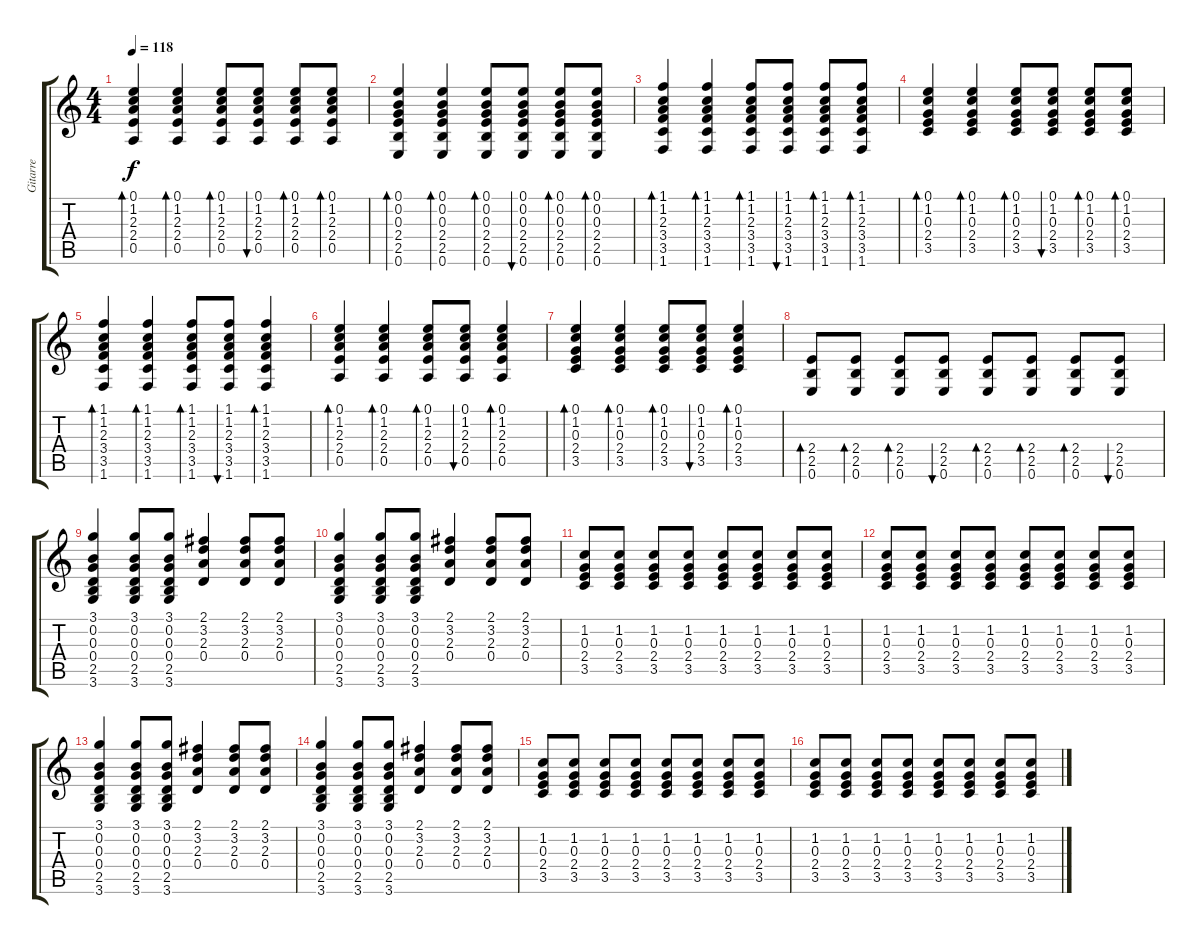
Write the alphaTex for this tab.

\track ("Gitarre" "Gitarre") {instrument electricguitarjazz}
\staff {score tabs}
\tuning (E4 B3 G3 D3 A2 E2) {hide}
\ts (4 4)
\tempo 118
\clef g2
\ks c
(0.1 1.2 2.3 2.4 0.5).4{bd 60 dy f} (0.1 1.2 2.3 2.4 0.5).4{bd 60} (0.1 1.2 2.3 2.4 0.5).8{bd 60} (0.1 1.2 2.3 2.4 0.5).8{bu 60} (0.1 1.2 2.3 2.4 0.5).8{bd 60} (0.1 1.2 2.3 2.4 0.5).8{bd 60} |
(0.1 0.2 0.3 2.4 2.5 0.6).4{bd 60} (0.1 0.2 0.3 2.4 2.5 0.6).4{bd 60} (0.1 0.2 0.3 2.4 2.5 0.6).8{bd 60} (0.1 0.2 0.3 2.4 2.5 0.6).8{bu 60} (0.1 0.2 0.3 2.4 2.5 0.6).8{bd 60} (0.1 0.2 0.3 2.4 2.5 0.6).8{bd 60} |
(1.1 1.2 2.3 3.4 3.5 1.6).4{bd 60} (1.1 1.2 2.3 3.4 3.5 1.6).4{bd 60} (1.1 1.2 2.3 3.4 3.5 1.6).8{bd 60} (1.1 1.2 2.3 3.4 3.5 1.6).8{bu 60} (1.1 1.2 2.3 3.4 3.5 1.6).8{bd 60} (1.1 1.2 2.3 3.4 3.5 1.6).8{bd 60} |
(0.1 1.2 0.3 2.4 3.5).4{bd 60} (0.1 1.2 0.3 2.4 3.5).4{bd 60} (0.1 1.2 0.3 2.4 3.5).8{bd 60} (0.1 1.2 0.3 2.4 3.5).8{bu 60} (0.1 1.2 0.3 2.4 3.5).8{bd 60} (0.1 1.2 0.3 2.4 3.5).8{bd 60} |
(1.1 1.2 2.3 3.4 3.5 1.6).4{bd 60} (1.1 1.2 2.3 3.4 3.5 1.6).4{bd 60} (1.1 1.2 2.3 3.4 3.5 1.6).8{bd 60} (1.1 1.2 2.3 3.4 3.5 1.6).8{bu 60} (1.1 1.2 2.3 3.4 3.5 1.6).4{bd 60} |
(0.1 1.2 2.3 2.4 0.5).4{bd 60} (0.1 1.2 2.3 2.4 0.5).4{bd 60} (0.1 1.2 2.3 2.4 0.5).8{bd 60} (0.1 1.2 2.3 2.4 0.5).8{bu 60} (0.1 1.2 2.3 2.4 0.5).4{bd 60} |
(0.1 1.2 0.3 2.4 3.5).4{bd 60} (0.1 1.2 0.3 2.4 3.5).4{bd 60} (0.1 1.2 0.3 2.4 3.5).8{bd 60} (0.1 1.2 0.3 2.4 3.5).8{bu 60} (0.1 1.2 0.3 2.4 3.5).4{bd 60} |
(2.4 2.5 0.6).8{bd 60} (2.4 2.5 0.6).8{bd 60} (2.4 2.5 0.6).8{bd 60} (2.4 2.5 0.6).8{bu 60} (2.4 2.5 0.6).8{bd 60} (2.4 2.5 0.6).8{bd 60} (2.4 2.5 0.6).8{bd 60} (2.4 2.5 0.6).8{bu 60} |
(3.1 0.2 0.3 0.4 2.5 3.6).4 (3.1 0.2 0.3 0.4 2.5 3.6).8 (3.1 0.2 0.3 0.4 2.5 3.6).8 (2.1 3.2 2.3 0.4).4 (2.1 3.2 2.3 0.4).8 (2.1 3.2 2.3 0.4).8 |
(3.1 0.2 0.3 0.4 2.5 3.6).4 (3.1 0.2 0.3 0.4 2.5 3.6).8 (3.1 0.2 0.3 0.4 2.5 3.6).8 (2.1 3.2 2.3 0.4).4 (2.1 3.2 2.3 0.4).8 (2.1 3.2 2.3 0.4).8 |
(1.2 0.3 2.4 3.5).8 (1.2 0.3 2.4 3.5).8 (1.2 0.3 2.4 3.5).8 (1.2 0.3 2.4 3.5).8 (1.2 0.3 2.4 3.5).8 (1.2 0.3 2.4 3.5).8 (1.2 0.3 2.4 3.5).8 (1.2 0.3 2.4 3.5).8 |
(1.2 0.3 2.4 3.5).8 (1.2 0.3 2.4 3.5).8 (1.2 0.3 2.4 3.5).8 (1.2 0.3 2.4 3.5).8 (1.2 0.3 2.4 3.5).8 (1.2 0.3 2.4 3.5).8 (1.2 0.3 2.4 3.5).8 (1.2 0.3 2.4 3.5).8 |
(3.1 0.2 0.3 0.4 2.5 3.6).4 (3.1 0.2 0.3 0.4 2.5 3.6).8 (3.1 0.2 0.3 0.4 2.5 3.6).8 (2.1 3.2 2.3 0.4).4 (2.1 3.2 2.3 0.4).8 (2.1 3.2 2.3 0.4).8 |
(3.1 0.2 0.3 0.4 2.5 3.6).4 (3.1 0.2 0.3 0.4 2.5 3.6).8 (3.1 0.2 0.3 0.4 2.5 3.6).8 (2.1 3.2 2.3 0.4).4 (2.1 3.2 2.3 0.4).8 (2.1 3.2 2.3 0.4).8 |
(1.2 0.3 2.4 3.5).8 (1.2 0.3 2.4 3.5).8 (1.2 0.3 2.4 3.5).8 (1.2 0.3 2.4 3.5).8 (1.2 0.3 2.4 3.5).8 (1.2 0.3 2.4 3.5).8 (1.2 0.3 2.4 3.5).8 (1.2 0.3 2.4 3.5).8 |
(1.2 0.3 2.4 3.5).8 (1.2 0.3 2.4 3.5).8 (1.2 0.3 2.4 3.5).8 (1.2 0.3 2.4 3.5).8 (1.2 0.3 2.4 3.5).8 (1.2 0.3 2.4 3.5).8 (1.2 0.3 2.4 3.5).8 (1.2 0.3 2.4 3.5).8
